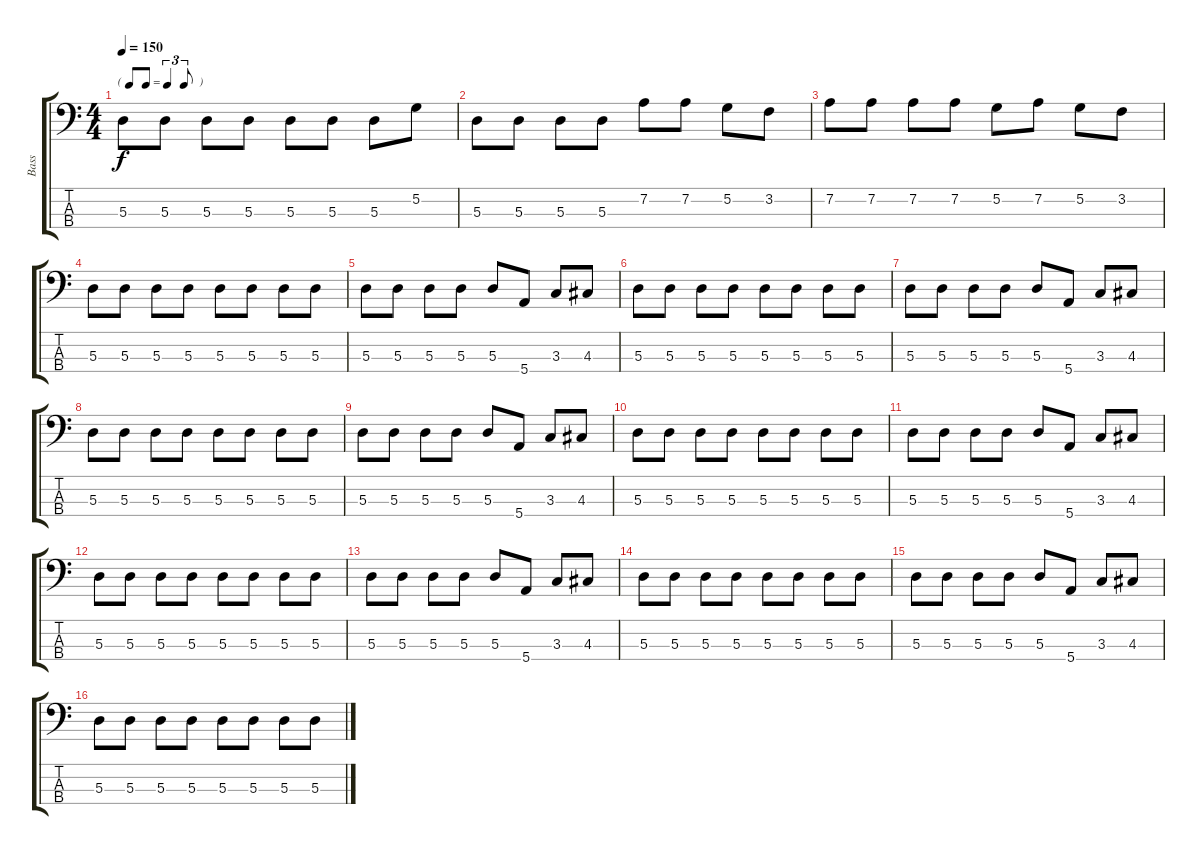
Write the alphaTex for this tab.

\track ("Bass" "Bass") {instrument electricbassfinger}
\staff {score tabs}
\tuning (G2 D2 A1 E1) {hide}
\ts (4 4)
\tf triplet8th
\tempo 150
\clef f4
\ks c
5.3.8{dy f} 5.3.8 5.3.8 5.3.8 5.3.8 5.3.8 5.3.8 5.2.8 |
5.3.8 5.3.8 5.3.8 5.3.8 7.2.8 7.2.8 5.2.8 3.2.8 |
7.2.8 7.2.8 7.2.8 7.2.8 5.2.8 7.2.8 5.2.8 3.2.8 |
5.3.8 5.3.8 5.3.8 5.3.8 5.3.8 5.3.8 5.3.8 5.3.8 |
5.3.8 5.3.8 5.3.8 5.3.8 5.3.8 5.4.8 3.3.8 4.3.8 |
5.3.8 5.3.8 5.3.8 5.3.8 5.3.8 5.3.8 5.3.8 5.3.8 |
5.3.8 5.3.8 5.3.8 5.3.8 5.3.8 5.4.8 3.3.8 4.3.8 |
5.3.8 5.3.8 5.3.8 5.3.8 5.3.8 5.3.8 5.3.8 5.3.8 |
5.3.8 5.3.8 5.3.8 5.3.8 5.3.8 5.4.8 3.3.8 4.3.8 |
5.3.8 5.3.8 5.3.8 5.3.8 5.3.8 5.3.8 5.3.8 5.3.8 |
5.3.8 5.3.8 5.3.8 5.3.8 5.3.8 5.4.8 3.3.8 4.3.8 |
5.3.8 5.3.8 5.3.8 5.3.8 5.3.8 5.3.8 5.3.8 5.3.8 |
5.3.8 5.3.8 5.3.8 5.3.8 5.3.8 5.4.8 3.3.8 4.3.8 |
5.3.8 5.3.8 5.3.8 5.3.8 5.3.8 5.3.8 5.3.8 5.3.8 |
5.3.8 5.3.8 5.3.8 5.3.8 5.3.8 5.4.8 3.3.8 4.3.8 |
5.3.8 5.3.8 5.3.8 5.3.8 5.3.8 5.3.8 5.3.8 5.3.8
